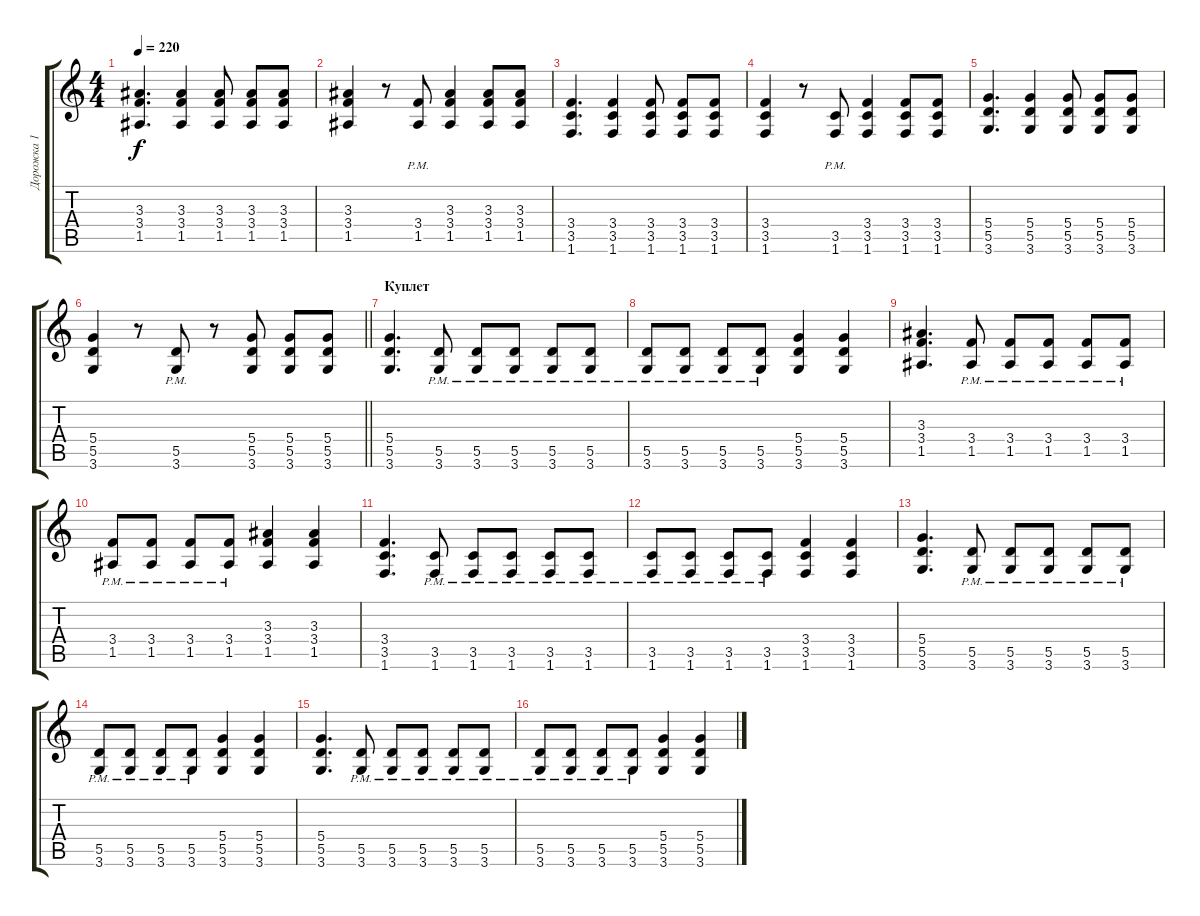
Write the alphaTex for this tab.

\track ("Дорожка 1" "Дорожка 1") {instrument distortionguitar}
\staff {score tabs}
\tuning (E4 B3 G3 D3 A2 E2) {hide}
\ts (4 4)
\tempo 220
\clef g2
\ks c
(3.3 3.4 1.5).4{d dy f} (3.3 3.4 1.5).4 (3.3 3.4 1.5).8 (3.3 3.4 1.5).8 (3.3 3.4 1.5).8 |
(3.3 3.4 1.5).4 r.8 (3.4{pm} 1.5{pm}).8 (3.3 3.4 1.5).4 (3.3 3.4 1.5).8 (3.3 3.4 1.5).8 |
(3.4 3.5 1.6).4{d} (3.4 3.5 1.6).4 (3.4 3.5 1.6).8 (3.4 3.5 1.6).8 (3.4 3.5 1.6).8 |
(3.4 3.5 1.6).4 r.8 (3.5{pm} 1.6).8 (3.4 3.5 1.6).4 (3.4 3.5 1.6).8 (3.4 3.5 1.6).8 |
(5.4 5.5 3.6).4{d} (5.4 5.5 3.6).4 (5.4 5.5 3.6).8 (5.4 5.5 3.6).8 (5.4 5.5 3.6).8 |
\barLineRight lightlight
(5.4 5.5 3.6).4 r.8 (5.5{pm} 3.6{pm}).8 r.8 (5.4 5.5 3.6).8 (5.4 5.5 3.6).8 (5.4 5.5 3.6).8 |
\section ("" "Куплет")
(5.4 5.5 3.6).4{d} (5.5{pm} 3.6{pm}).8 (5.5{pm} 3.6{pm}).8 (5.5{pm} 3.6{pm}).8 (5.5{pm} 3.6{pm}).8 (5.5{pm} 3.6{pm}).8 |
(5.5{pm} 3.6{pm}).8 (5.5{pm} 3.6{pm}).8 (5.5{pm} 3.6{pm}).8 (5.5{pm} 3.6{pm}).8 (5.4 5.5 3.6).4 (5.4 5.5 3.6).4 |
(3.3 3.4 1.5).4{d} (3.4{pm} 1.5{pm}).8 (3.4{pm} 1.5{pm}).8 (3.4{pm} 1.5{pm}).8 (3.4{pm} 1.5{pm}).8 (3.4{pm} 1.5{pm}).8 |
(3.4{pm} 1.5{pm}).8 (3.4{pm} 1.5{pm}).8 (3.4{pm} 1.5{pm}).8 (3.4{pm} 1.5{pm}).8 (3.3 3.4 1.5).4 (3.3 3.4 1.5).4 |
(3.4 3.5 1.6).4{d} (3.5{pm} 1.6{pm}).8 (3.5{pm} 1.6{pm}).8 (3.5{pm} 1.6{pm}).8 (3.5{pm} 1.6{pm}).8 (3.5{pm} 1.6{pm}).8 |
(3.5{pm} 1.6{pm}).8 (3.5{pm} 1.6{pm}).8 (3.5{pm} 1.6{pm}).8 (3.5{pm} 1.6{pm}).8 (3.4 3.5 1.6).4 (3.4 3.5 1.6).4 |
(5.4 5.5 3.6).4{d} (5.5{pm} 3.6{pm}).8 (5.5{pm} 3.6{pm}).8 (5.5{pm} 3.6{pm}).8 (5.5{pm} 3.6{pm}).8 (5.5{pm} 3.6{pm}).8 |
(5.5{pm} 3.6{pm}).8 (5.5{pm} 3.6{pm}).8 (5.5{pm} 3.6{pm}).8 (5.5{pm} 3.6{pm}).8 (5.4 5.5 3.6).4 (5.4 5.5 3.6).4 |
(5.4 5.5 3.6).4{d} (5.5{pm} 3.6{pm}).8 (5.5{pm} 3.6{pm}).8 (5.5{pm} 3.6{pm}).8 (5.5{pm} 3.6{pm}).8 (5.5{pm} 3.6{pm}).8 |
(5.5{pm} 3.6{pm}).8 (5.5{pm} 3.6{pm}).8 (5.5{pm} 3.6{pm}).8 (5.5{pm} 3.6{pm}).8 (5.4 5.5 3.6).4 (5.4 5.5 3.6).4
